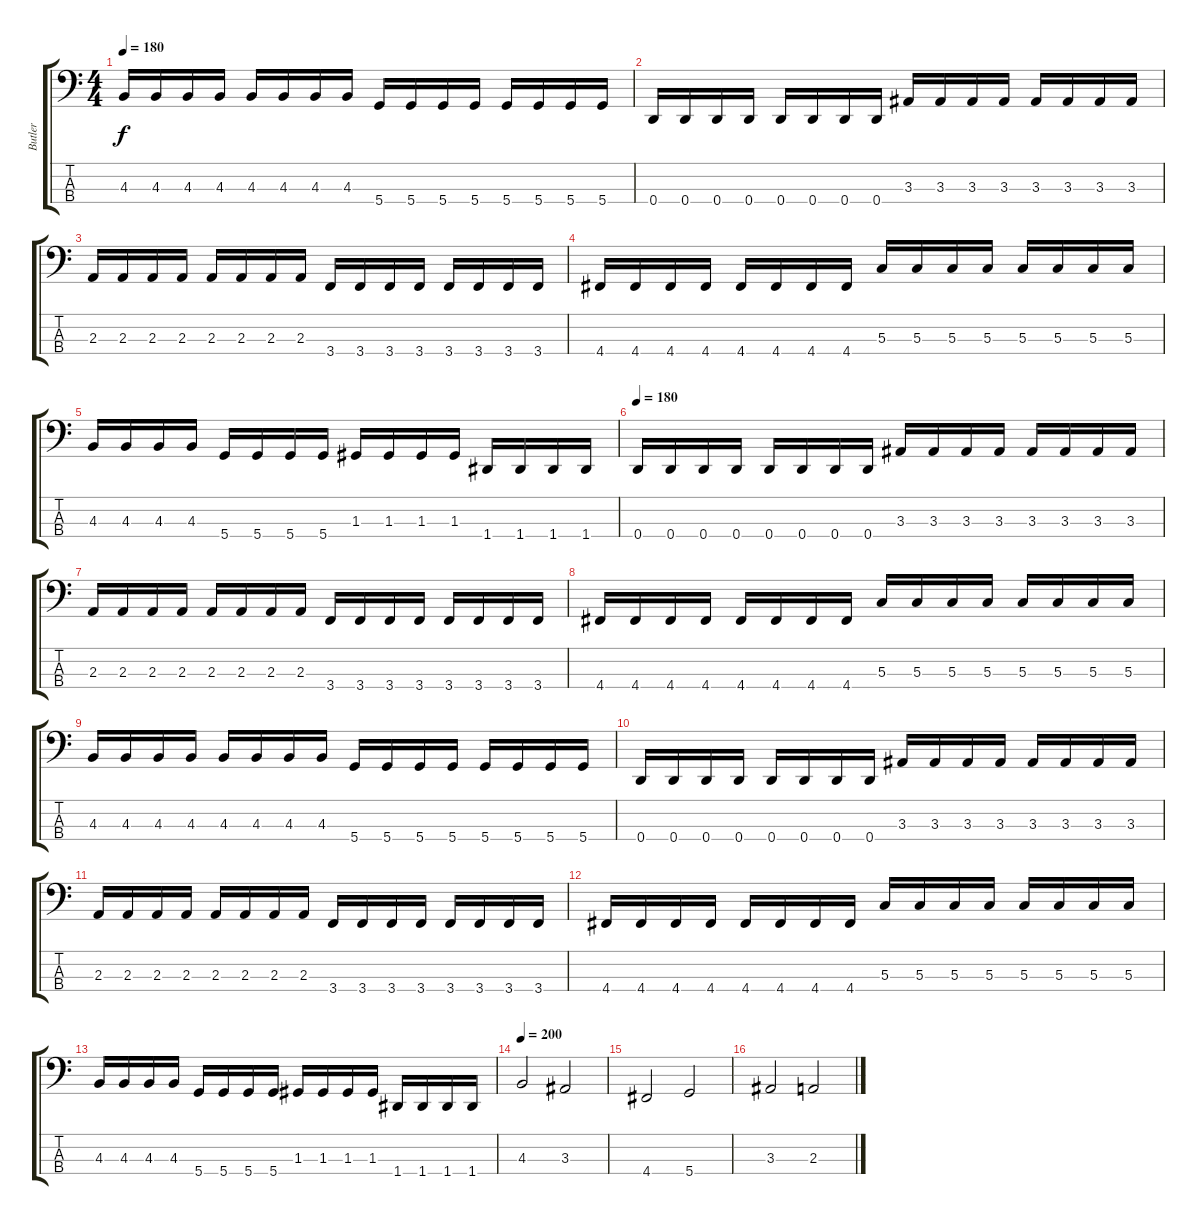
\track ("Butler" "Butler") {instrument electricbasspick}
\staff {score tabs}
\tuning (F2 C2 G1 D1) {hide}
\ts (4 4)
\tempo 180
\clef f4
\ks c
4.3.16{dy f} 4.3.16 4.3.16 4.3.16 4.3.16 4.3.16 4.3.16 4.3.16 5.4.16 5.4.16 5.4.16 5.4.16 5.4.16 5.4.16 5.4.16 5.4.16 |
0.4.16 0.4.16 0.4.16 0.4.16 0.4.16 0.4.16 0.4.16 0.4.16 3.3.16 3.3.16 3.3.16 3.3.16 3.3.16 3.3.16 3.3.16 3.3.16 |
2.3.16 2.3.16 2.3.16 2.3.16 2.3.16 2.3.16 2.3.16 2.3.16 3.4.16 3.4.16 3.4.16 3.4.16 3.4.16 3.4.16 3.4.16 3.4.16 |
4.4.16 4.4.16 4.4.16 4.4.16 4.4.16 4.4.16 4.4.16 4.4.16 5.3.16 5.3.16 5.3.16 5.3.16 5.3.16 5.3.16 5.3.16 5.3.16 |
4.3.16 4.3.16 4.3.16 4.3.16 5.4.16 5.4.16 5.4.16 5.4.16 1.3.16 1.3.16 1.3.16 1.3.16 1.4.16 1.4.16 1.4.16 1.4.16 |
\tempo 180
0.4.16 0.4.16 0.4.16 0.4.16 0.4.16 0.4.16 0.4.16 0.4.16 3.3.16 3.3.16 3.3.16 3.3.16 3.3.16 3.3.16 3.3.16 3.3.16 |
2.3.16 2.3.16 2.3.16 2.3.16 2.3.16 2.3.16 2.3.16 2.3.16 3.4.16 3.4.16 3.4.16 3.4.16 3.4.16 3.4.16 3.4.16 3.4.16 |
4.4.16 4.4.16 4.4.16 4.4.16 4.4.16 4.4.16 4.4.16 4.4.16 5.3.16 5.3.16 5.3.16 5.3.16 5.3.16 5.3.16 5.3.16 5.3.16 |
4.3.16 4.3.16 4.3.16 4.3.16 4.3.16 4.3.16 4.3.16 4.3.16 5.4.16 5.4.16 5.4.16 5.4.16 5.4.16 5.4.16 5.4.16 5.4.16 |
0.4.16 0.4.16 0.4.16 0.4.16 0.4.16 0.4.16 0.4.16 0.4.16 3.3.16 3.3.16 3.3.16 3.3.16 3.3.16 3.3.16 3.3.16 3.3.16 |
2.3.16 2.3.16 2.3.16 2.3.16 2.3.16 2.3.16 2.3.16 2.3.16 3.4.16 3.4.16 3.4.16 3.4.16 3.4.16 3.4.16 3.4.16 3.4.16 |
4.4.16 4.4.16 4.4.16 4.4.16 4.4.16 4.4.16 4.4.16 4.4.16 5.3.16 5.3.16 5.3.16 5.3.16 5.3.16 5.3.16 5.3.16 5.3.16 |
4.3.16 4.3.16 4.3.16 4.3.16 5.4.16 5.4.16 5.4.16 5.4.16 1.3.16 1.3.16 1.3.16 1.3.16 1.4.16 1.4.16 1.4.16 1.4.16 |
\tempo 200
4.3.2 3.3.2 |
4.4.2 5.4.2 |
3.3.2 2.3.2
